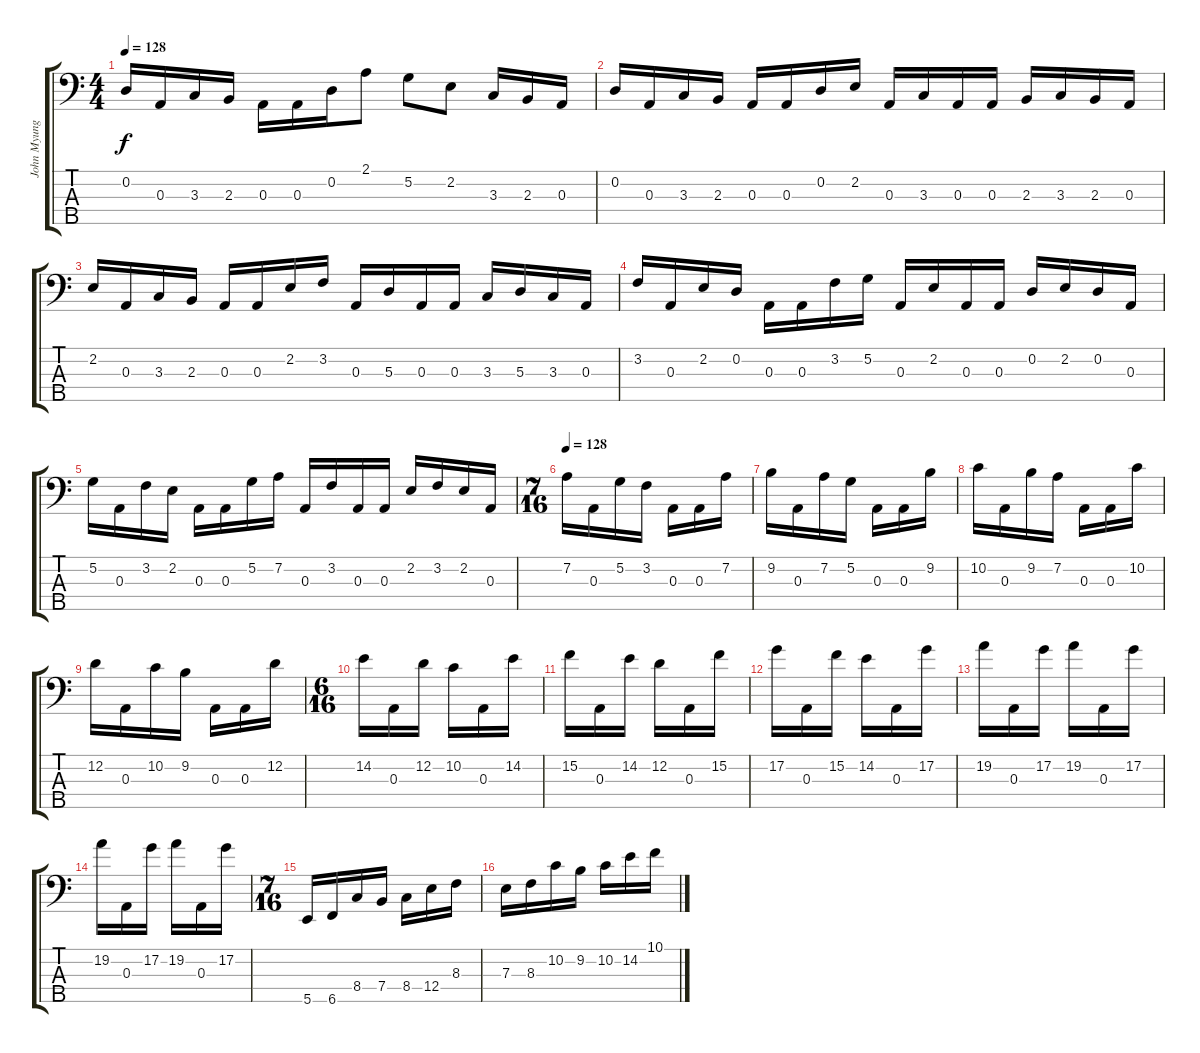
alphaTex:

\track ("John Myung" "John Myung") {instrument electricbassfinger}
\staff {score tabs}
\tuning (G2 D2 A1 E1 B0) {hide}
\ts (4 4)
\tempo 128
\clef f4
\ks c
0.2.16{dy f} 0.3.16 3.3.16 2.3.16 0.3.16 0.3.16 0.2.16 2.1.8 5.2.8 2.2.8 3.3.16 2.3.16 0.3.16 |
0.2.16 0.3.16 3.3.16 2.3.16 0.3.16 0.3.16 0.2.16 2.2.16 0.3.16 3.3.16 0.3.16 0.3.16 2.3.16 3.3.16 2.3.16 0.3.16 |
2.2.16 0.3.16 3.3.16 2.3.16 0.3.16 0.3.16 2.2.16 3.2.16 0.3.16 5.3.16 0.3.16 0.3.16 3.3.16 5.3.16 3.3.16 0.3.16 |
3.2.16 0.3.16 2.2.16 0.2.16 0.3.16 0.3.16 3.2.16 5.2.16 0.3.16 2.2.16 0.3.16 0.3.16 0.2.16 2.2.16 0.2.16 0.3.16 |
5.2.16 0.3.16 3.2.16 2.2.16 0.3.16 0.3.16 5.2.16 7.2.16 0.3.16 3.2.16 0.3.16 0.3.16 2.2.16 3.2.16 2.2.16 0.3.16 |
\ts (7 16)
\tempo 128
7.2.16 0.3.16 5.2.16 3.2.16 0.3.16 0.3.16 7.2.16 |
9.2.16 0.3.16 7.2.16 5.2.16 0.3.16 0.3.16 9.2.16 |
10.2.16 0.3.16 9.2.16 7.2.16 0.3.16 0.3.16 10.2.16 |
12.2.16 0.3.16 10.2.16 9.2.16 0.3.16 0.3.16 12.2.16 |
\ts (6 16)
14.2.16 0.3.16 12.2.16 10.2.16 0.3.16 14.2.16 |
15.2.16 0.3.16 14.2.16 12.2.16 0.3.16 15.2.16 |
17.2.16 0.3.16 15.2.16 14.2.16 0.3.16 17.2.16 |
19.2.16 0.3.16 17.2.16 19.2.16 0.3.16 17.2.16 |
19.2.16 0.3.16 17.2.16 19.2.16 0.3.16 17.2.16 |
\ts (7 16)
5.5.16 6.5.16 8.4.16 7.4.16 8.4.16 12.4.16 8.3.16 |
7.3.16 8.3.16 10.2.16 9.2.16 10.2.16 14.2.16 10.1.16
